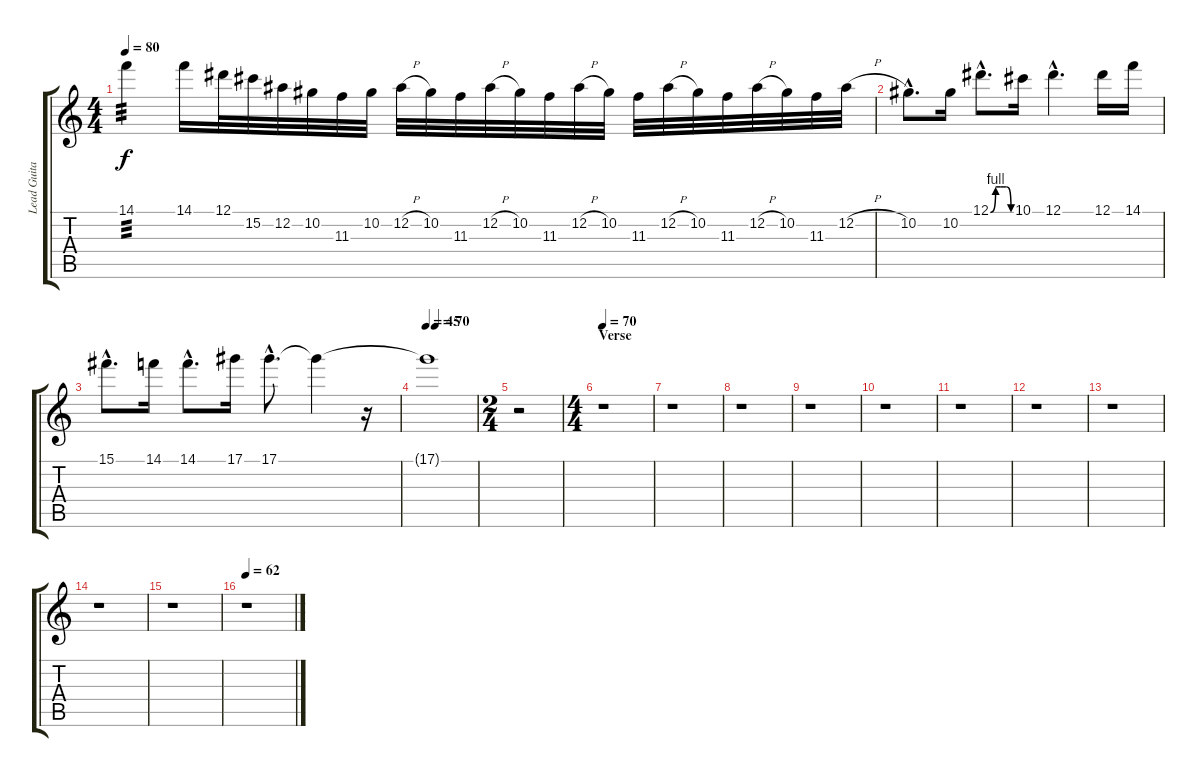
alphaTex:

\track ("Lead Guitar 1" "Lead Guita") {instrument distortionguitar}
\staff {score tabs}
\tuning (Eb4 Bb3 Gb3 Db3 Ab2 Db2) {hide}
\ts (4 4)
\tempo 80
\clef g2
\ks c
14.1.4{tp 3 dy f} 14.1.16 12.1.32 15.2.32 12.2.32 10.2.32 11.3.32 10.2.32 12.2{h}.32 10.2.32 11.3.32 12.2{h}.32 10.2.32 11.3.32 12.2{h}.32 10.2.32 11.3.32 12.2{h}.32 10.2.32 11.3.32 12.2{h}.32 10.2.32 11.3.32 12.2{h}.32 |
10.2{hac}.8{d} 10.2.16 12.1{be (custom 0 0 15 4 30 4 45 4 47 4 60 0) hac}.8{d} 10.1.16 12.1{hac}.4{d} 12.1.16 14.1.16 |
15.1{hac}.8{d} 14.1.16 14.1{hac}.8{d} 17.1.16 17.1{hac}.8{d} 17.1{t}.4 r.16 |
\tempo 45
\tempo (70 0.1875)
17.1{t}.1 |
\ts (2 4)
r.2 |
\ts (4 4)
\section ("" "Verse")
\tempo 70
r.1 |
r.1 |
r.1 |
r.1 |
r.1 |
r.1 |
r.1 |
r.1 |
r.1 |
r.1 |
\tempo 62
r.1
